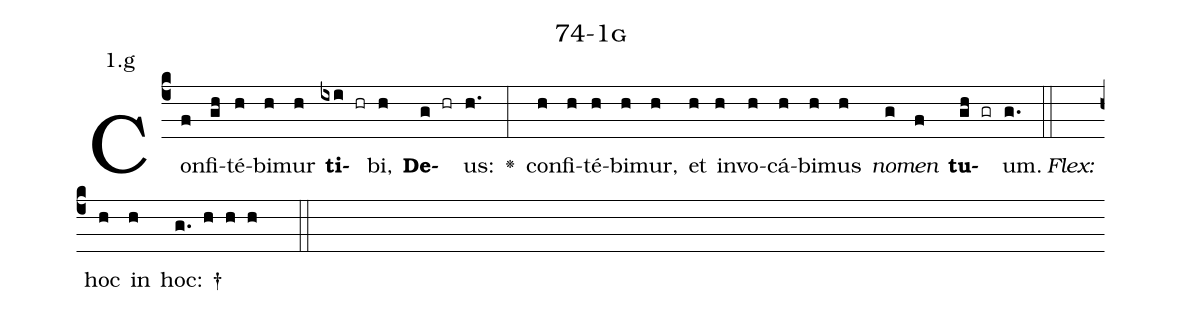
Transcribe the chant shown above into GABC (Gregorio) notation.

name: 74-1g;
annotation: 1.g;
%%
(c4)Con(f)fi(gh)té(h)bi(h)mur(h) <b>ti</b>(ixi hr)bi,(h) <b>De</b>(g hr)us:(h.) <v>\greheightstar</v>(:) con(h)fi(h)té(h)bi(h)mur,(h) et(h) in(h)vo(h)cá(h)bi(h)mus(h) <i>no</i>(g)<i>men</i>(f) <b>tu</b>(gh gr)um.(g.) (::)
<i>Flex:</i>()  hoc(h) in(h) hoc: †(g. h h h  ::)

%E(h) u(h) o(g) u(f) a(gh) e.(g.) (::)
